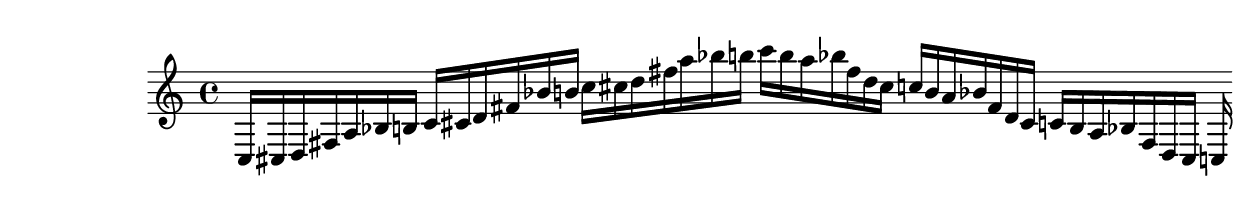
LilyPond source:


\new PianoStaff <<
\cadenzaOn
\new Staff = "right" {
\clef treble
    c16 [ cis d fis a bes b ]
    c' [ cis' d' fis' bes' b' ]
    c'' [ cis'' d'' fis'' a'' bes'' b'' ]
    c''' [ b'' a'' bes'' fis'' d'' cis'' ]
    c'' [ b' a' bes' fis' d' cis' ]
    c' [ b a bes fis d cis ]
    c
}
>>
